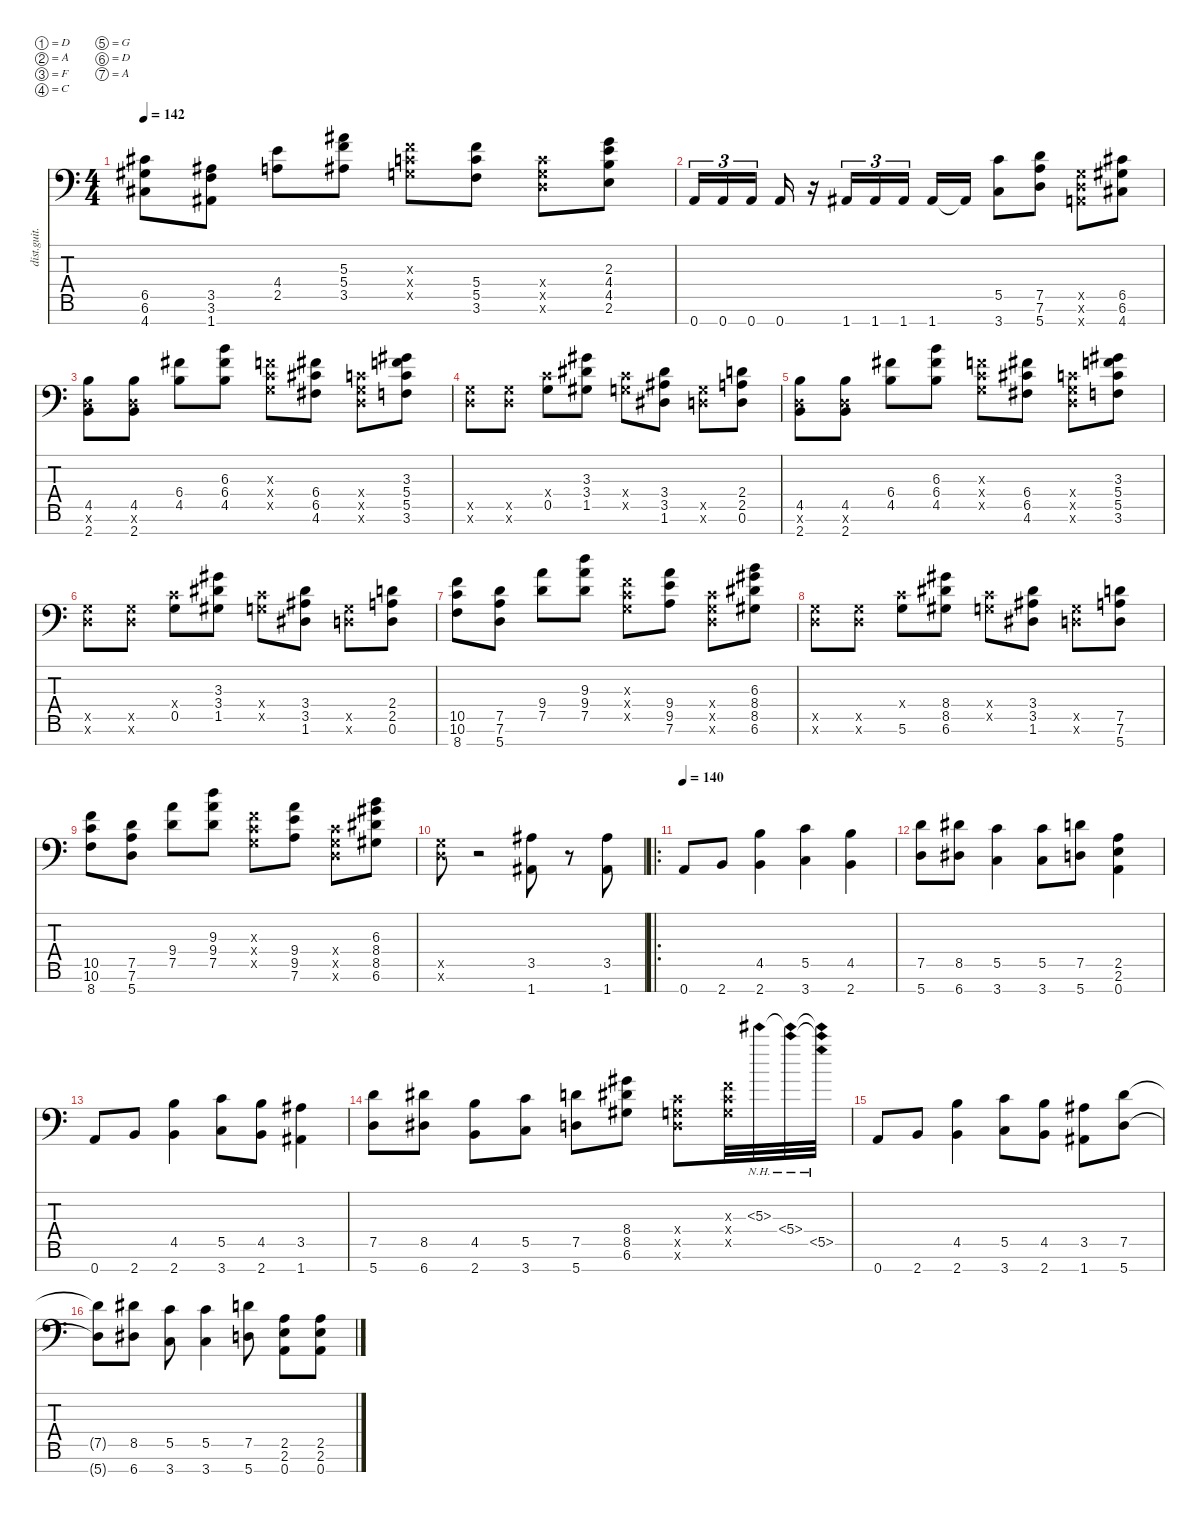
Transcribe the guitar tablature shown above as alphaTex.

\defaultSystemsLayout 4
\hideDynamics
\bracketExtendMode nobrackets
\otherSystemsTrackNameOrientation horizontal
\track ("Danny 1" "dist.guit.") {instrument distortionguitar}
\staff {score tabs}
\tuning (D4 A3 F3 C3 G2 D2 A1)
\ts (4 4)
\tempo 142
\clef f4
\ks c
(4.7{acc #} 6.6{acc #} 6.5{acc #}).8{dy mf beam Down} (1.7{acc #} 3.6 3.5{acc #}).8{beam Down} (2.5 4.4).8{beam Down} (3.5{acc #} 5.4 5.3{acc #}).8{beam Down} (0.5{x} 0.4{x} 0.3{x}).8{beam Down} (3.6 5.5 5.4).8{beam Down} (0.6{x} 0.5{x} 0.4{x}).8{beam Down} (2.6 4.5 4.4 2.3).8{beam Down} |
0.7.16{tu (3 2) beam Up} 0.7.16{tu (3 2) beam Up} 0.7.16{tu (3 2) beam Up} 0.7.16{beam Up} r.16{beam Up} 1.7{acc #}.16{tu (3 2) beam Up} 1.7{acc #}.16{tu (3 2) beam Up} 1.7{acc #}.16{tu (3 2) beam Up} 1.7{acc #}.16{beam Up} 1.7{t acc #}.16{beam Up} (3.7 5.5).8{beam Down} (5.7 7.6 7.5).8{beam Down} (0.7{x} 0.6{x} 0.5{x}).8{beam Down} (4.7{acc #} 6.6{acc #} 6.5{acc #}).8{beam Down} |
(2.7 0.6{x} 4.5).8{beam Down} (2.7 0.6{x} 4.5).8{beam Down} (4.5 6.4{acc #}).8{beam Down} (4.5 6.4{acc #} 6.3).8{beam Down} (0.5{x} 0.4{x} 0.3{x}).8{beam Down} (4.6{acc #} 6.5{acc #} 6.4{acc #}).8{beam Down} (0.6{x} 0.5{x} 0.4{x}).8{beam Down} (3.6 5.5 5.4 3.3{acc #}).8{beam Down} |
(0.5{x} 0.6{x}).8{beam Down} (0.6{x} 0.5{x}).8{beam Down} (0.5 0.4{x}).8{beam Down} (1.5{acc #} 3.4{acc #} 3.3{acc #}).8{beam Down} (0.5{x} 0.4{x}).8{beam Down} (1.6{acc #} 3.5{acc #} 3.4{acc #}).8{beam Down} (0.6{x} 0.5{x}).8{beam Down} (0.6 2.5 2.4).8{beam Down} |
(2.7 0.6{x} 4.5).8{beam Down} (2.7 0.6{x} 4.5).8{beam Down} (4.5 6.4{acc #}).8{beam Down} (4.5 6.4{acc #} 6.3).8{beam Down} (0.5{x} 0.4{x} 0.3{x}).8{beam Down} (4.6{acc #} 6.5{acc #} 6.4{acc #}).8{beam Down} (0.6{x} 0.5{x} 0.4{x}).8{beam Down} (3.6 5.5 5.4 3.3{acc #}).8{beam Down} |
(0.5{x} 0.6{x}).8{beam Down} (0.6{x} 0.5{x}).8{beam Down} (0.5 0.4{x}).8{beam Down} (1.5{acc #} 3.4{acc #} 3.3{acc #}).8{beam Down} (0.5{x} 0.4{x}).8{beam Down} (1.6{acc #} 3.5{acc #} 3.4{acc #}).8{beam Down} (0.6{x} 0.5{x}).8{beam Down} (0.6 2.5 2.4).8{beam Down} |
(8.7 10.6 10.5).8{beam Down} (5.7 7.6 7.5).8{beam Down} (7.5 9.4).8{beam Down} (7.5 9.4 9.3).8{beam Down} (0.3{x} 0.4{x} 0.5{x}).8{beam Down} (7.6 9.5 9.4).8{beam Down} (0.6{x} 0.5{x} 0.4{x}).8{beam Down} (6.6{acc #} 8.5{acc #} 8.4{acc #} 6.3).8{beam Down} |
(0.5{x} 0.6{x}).8{beam Down} (0.6{x} 0.5{x}).8{beam Down} (5.6 0.4{x}).8{beam Down} (6.6{acc #} 8.5{acc #} 8.4{acc #}).8{beam Down} (0.4{x} 0.5{x}).8{beam Down} (3.4{acc #} 3.5{acc #} 1.6{acc #}).8{beam Down} (0.6{x} 0.5{x}).8{beam Down} (5.7 7.6 7.5).8{beam Down} |
(8.7 10.6 10.5).8{beam Down} (5.7 7.6 7.5).8{beam Down} (7.5 9.4).8{beam Down} (7.5 9.4 9.3).8{beam Down} (0.3{x} 0.4{x} 0.5{x}).8{beam Down} (7.6 9.5 9.4).8{beam Down} (0.6{x} 0.5{x} 0.4{x}).8{beam Down} (6.6{acc #} 8.5{acc #} 8.4{acc #} 6.3).8{beam Down} |
(0.6{x} 0.5{x}).8{beam Down} r.2{beam Down} (1.7{acc #} 3.5{acc #}).8{beam Down} r.8{beam Down} (1.7{acc #} 3.5{acc #}).8{beam Down} |
\ro
\tempo 140
0.7.8{beam Up} 2.7.8{beam Up} (2.7 4.5).4{beam Down} (3.7 5.5).4{beam Down} (2.7 4.5).4{beam Down} |
(5.7 7.5).8{beam Down} (6.7{acc #} 8.5{acc #}).8{beam Down} (3.7 5.5).4{beam Down} (3.7 5.5).8{beam Down} (5.7 7.5).8{beam Down} (0.7 2.6 2.5).4{beam Down} |
0.7.8{beam Up} 2.7.8{beam Up} (2.7 4.5).4{beam Down} (3.7 5.5).8{beam Down} (2.7 4.5).8{beam Down} (1.7{acc #} 3.5{acc #}).4{beam Down} |
(5.7 7.5).8{beam Down} (6.7{acc #} 8.5{acc #}).8{beam Down} (2.7 4.5).8{beam Down} (3.7 5.5).8{beam Down} (5.7 7.5).8{beam Down} (6.6{acc #} 8.5{acc #} 8.4{acc #}).8{beam Down} (0.4{x} 0.5{x} 0.6{x}).8{beam Down} (0.3{x} 0.4{x} 0.5{x}).32{beam Down} 5.3{nh acc #}.32{beam Down} (5.4{nh} 5.3{nh t acc #}).32{beam Down} (5.5{nh} 5.4{nh t} 5.3{nh t acc #}).32{beam Down} |
0.7.8{beam Up} 2.7.8{beam Up} (2.7 4.5).4{beam Down} (3.7 5.5).8{beam Down} (2.7 4.5).8{beam Down} (1.7{acc #} 3.5{acc #}).8{beam Down} (5.7 7.5).8{beam Down} |
(7.5{t} 5.7{t}).8{beam Down} (6.7{acc #} 8.5{acc #}).8{beam Down} (3.7 5.5).8{beam Down} (3.7 5.5).4{beam Down} (5.7 7.5).8{beam Down} (0.7 2.6 2.5).8{beam Down} (2.5 2.6 0.7).8{beam Down}
